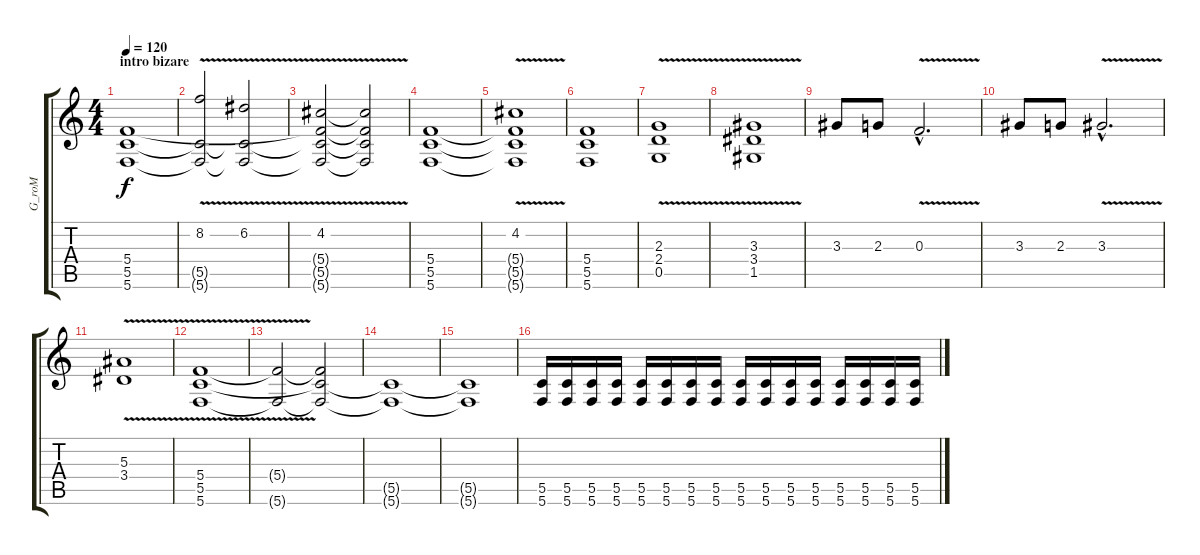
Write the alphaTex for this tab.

\track ("G_roM" "G_roM") {instrument distortionguitar}
\staff {score tabs}
\tuning (D4 A3 F3 C3 G2 C2) {hide}
\ts (4 4)
\section ("" "intro bizare")
\tempo 120
\clef g2
\ks c
(5.4 5.5 5.6).1{dy f instrument distortionguitar} |
(8.2{v} 5.5{t} 5.6{t}).2 (6.2{v} 5.5{t} 5.6{t}).2 |
(4.2{v} 5.4{t} 5.5{t} 5.6{t}).2 (4.2{t} 5.4{t} 5.5{t} 5.6{t}).2 |
(5.4 5.5 5.6).1 |
(4.2{v} 5.4{t} 5.5{t} 5.6{t}).1 |
(5.4 5.5 5.6).1 |
(2.3{v} 2.4 0.5).1 |
(3.3{v} 3.4 1.5).1 |
3.3.8 2.3.8 0.3{v hac}.2{d} |
3.3.8 2.3.8 3.3{v hac}.2{d} |
(5.3{v} 3.4{v}).1 |
(5.4 5.5 5.6{v}).1 |
(5.4{t} 5.6{t}).2 (5.4{t} 5.5{t} 5.6{t}).2 |
(5.5{t} 5.6{t}).1 |
(5.5{t} 5.6{t}).1 |
(5.5 5.6).16 (5.5 5.6).16 (5.5 5.6).16 (5.5 5.6).16 (5.5 5.6).16 (5.5 5.6).16 (5.5 5.6).16 (5.5 5.6).16 (5.5 5.6).16 (5.5 5.6).16 (5.5 5.6).16 (5.5 5.6).16 (5.5 5.6).16 (5.5 5.6).16 (5.5 5.6).16 (5.5 5.6).16
